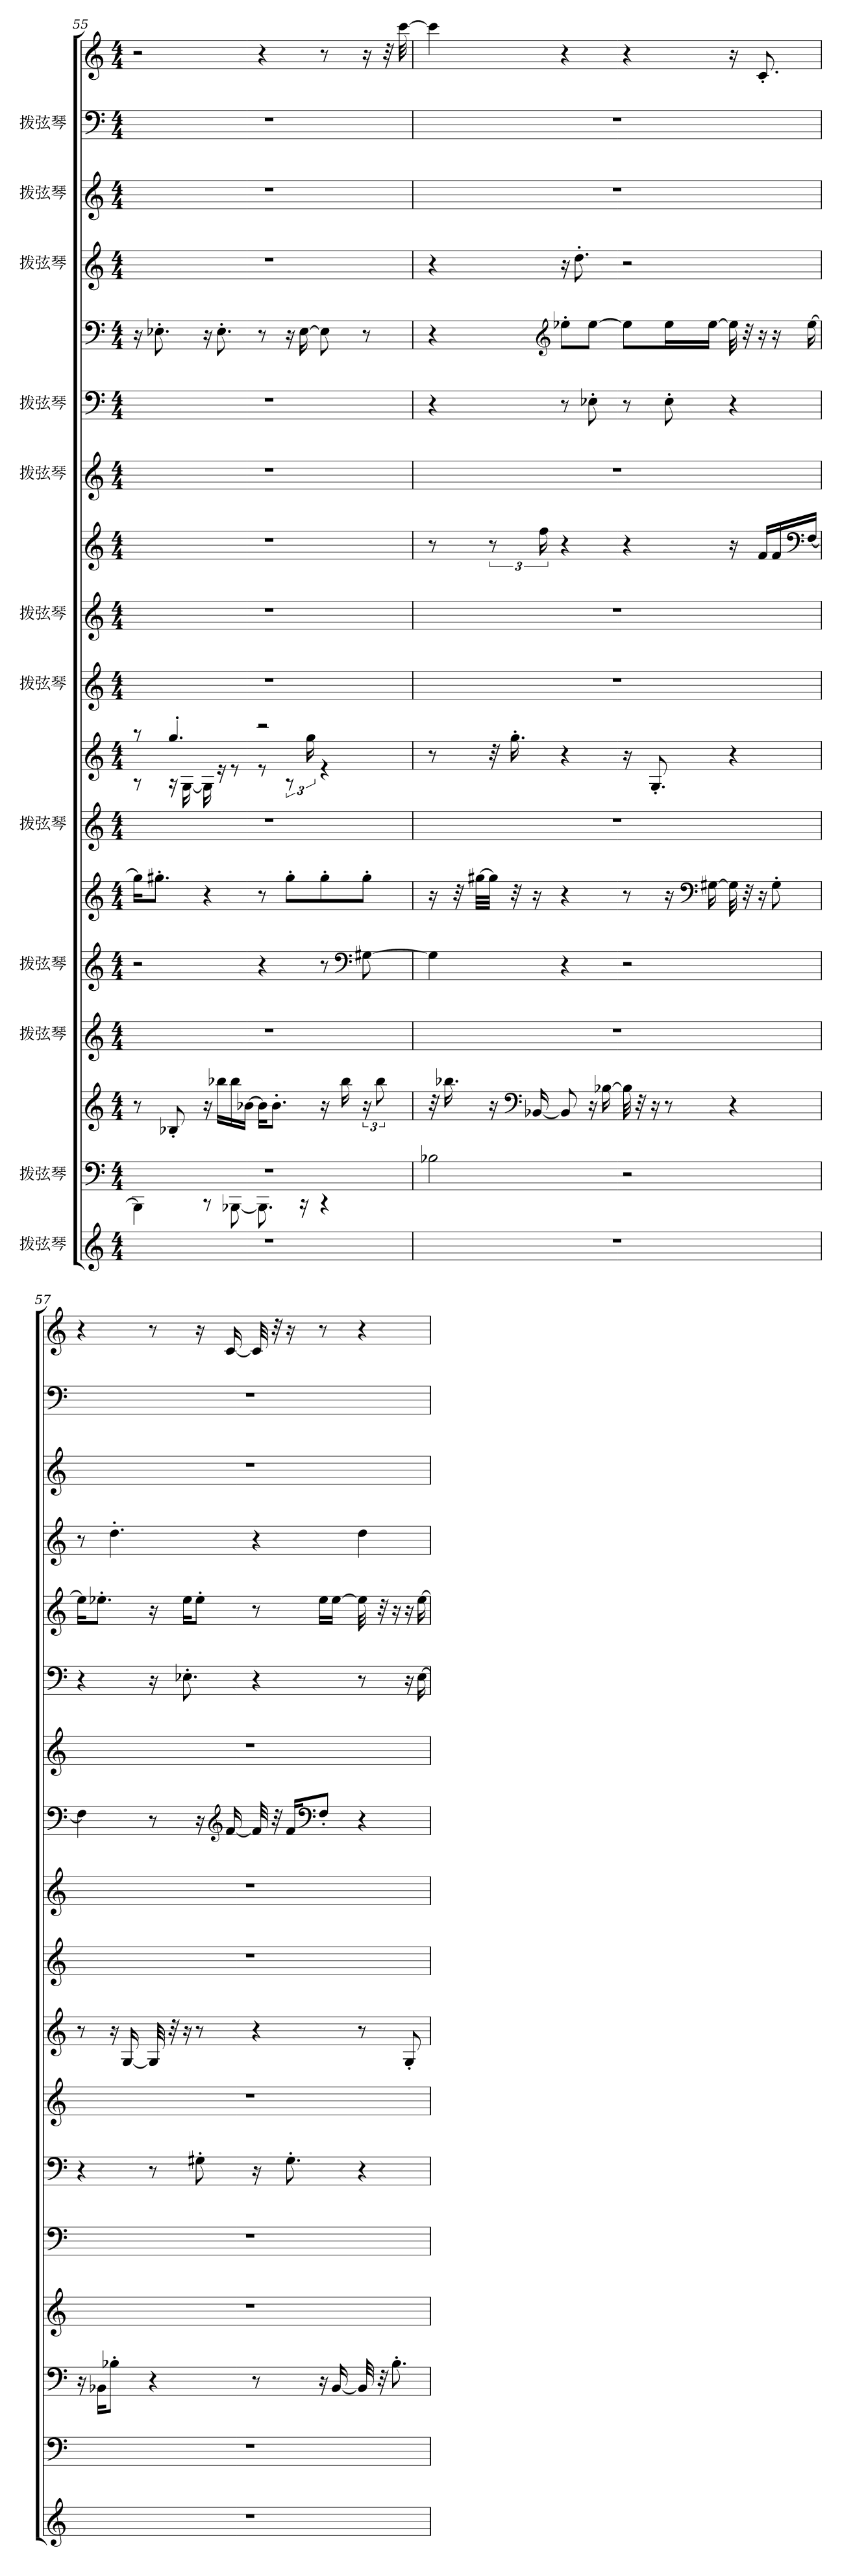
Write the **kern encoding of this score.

**kern	**kern	**kern	**kern	**kern	**kern	**kern	**kern	**kern	**kern	**kern	**kern	**kern	**kern	**kern	**kern	**kern	**kern
*part12	*part11	*part11	*part10	*part9	*part9	*part8	*part8	*part7	*part6	*part6	*part5	*part4	*part4	*part3	*part2	*part1	*part1
*staff18	*staff17	*staff16	*staff15	*staff14	*staff13	*staff12	*staff11	*staff10	*staff9	*staff8	*staff7	*staff6	*staff5	*staff4	*staff3	*staff2	*staff1
*I"拨弦琴	*I"拨弦琴	*	*I"拨弦琴	*I"拨弦琴	*	*I"拨弦琴	*	*I"拨弦琴	*I"拨弦琴	*	*I"拨弦琴	*I"拨弦琴	*	*I"拨弦琴	*I"拨弦琴	*I"拨弦琴	*
!!LO:PB:g=z
*clefG2	*clefF4	*clefG2	*clefG2	*clefG2	*clefG2	*clefG2	*clefG2	*clefG2	*clefG2	*clefG2	*clefG2	*clefF4	*clefF4	*clefG2	*clefG2	*clefF4	*clefG2
*k[]	*k[]	*k[]	*k[]	*k[]	*k[]	*k[]	*k[]	*k[]	*k[]	*k[]	*k[]	*k[]	*k[]	*k[]	*k[]	*k[]	*k[]
*M4/4	*M4/4	*M4/4	*M4/4	*M4/4	*M4/4	*M4/4	*M4/4	*M4/4	*M4/4	*M4/4	*M4/4	*M4/4	*M4/4	*M4/4	*M4/4	*M4/4	*M4/4
=55	=55	=55	=55	=55	=55	=55	=55	=55	=55	=55	=55	=55	=55	=55	=55	=55	=55
*	*^	*	*	*	*	*	*^	*	*	*	*	*	*	*	*	*	*
1r	1r	4BBB-\]	8r	1r	2r	16gg#\KL]	1r	8r	8r	1r	1r	1r	1r	1r	16r	1r	1r	1r	2r
.	.	.	.	.	.	8.gg#X'\J	.	.	.	.	.	.	.	.	8.E-X'\	.	.	.	.
.	.	.	8B-X'/	.	.	.	.	4.gg'/	16r	.	.	.	.	.	.	.	.	.	.
.	.	.	.	.	.	.	.	.	[16G\	.	.	.	.	.	.	.	.	.	.
.	.	8r	16r	.	.	4r	.	.	16G\]	.	.	.	.	.	16r	.	.	.	.
.	.	.	16bb-X\LL	.	.	.	.	.	16r	.	.	.	.	.	8.E-'\	.	.	.	.
.	.	[8BBB-X\	16bb-\	.	.	.	.	.	8r	.	.	.	.	.	.	.	.	.	.
.	.	.	[16b-X\JJ	.	.	.	.	.	.	.	.	.	.	.	.	.	.	.	.
.	.	8.BBB-\]	16b-\KL]	.	4r	8r	.	2r	8r	.	.	.	.	.	8r	.	.	.	4r
.	.	.	8.b-'\J	.	.	.	.	.	.	.	.	.	.	.	.	.	.	.	.
.	.	.	.	.	.	8gg#'\L	.	.	12r	.	.	.	.	.	16r	.	.	.	.
.	.	16r	.	.	.	.	.	.	.	.	.	.	.	.	[16E-\	.	.	.	.
.	.	.	.	.	.	.	.	.	24gg\	.	.	.	.	.	.	.	.	.	.
.	.	4r	16r	.	8r	8gg#'\	.	.	4r	.	.	.	.	.	8E-\]	.	.	.	8r
.	.	.	16bb-\	.	.	.	.	.	.	.	.	.	.	.	.	.	.	.	.
*	*	*	*	*	*clefF4	*	*	*	*	*	*	*	*	*	*	*	*	*	*
.	.	.	24r	.	[8G#X\	8gg#'\J	.	.	.	.	.	.	.	.	8r	.	.	.	16r
.	.	.	12bb-\	.	.	.	.	.	.	.	.	.	.	.	.	.	.	.	.
.	.	.	.	.	.	.	.	.	.	.	.	.	.	.	.	.	.	.	32r
.	.	.	.	.	.	.	.	.	.	.	.	.	.	.	.	.	.	.	[32ccc\
*	*v	*v	*	*	*	*	*	*v	*v	*	*	*	*	*	*	*	*	*	*
!!LO:PB:g=z
=56	=56	=56	=56	=56	=56	=56	=56	=56	=56	=56	=56	=56	=56	=56	=56	=56	=56
1r	2B-X\	32r	1r	4G#\]	16r	1r	8r	1r	1r	8r	1r	4r	4r	4r	1r	1r	4ccc\]
.	.	16.bb-X\	.	.	.	.	.	.	.	.	.	.	.	.	.	.	.
.	.	.	.	.	32r	.	.	.	.	.	.	.	.	.	.	.	.
.	.	.	.	.	[32gg#X\LLL	.	.	.	.	.	.	.	.	.	.	.	.
.	.	16r	.	.	32gg#\JJJ]	.	32r	.	.	12r	.	.	.	.	.	.	.
.	.	.	.	.	32r	.	16.gg'\	.	.	.	.	.	.	.	.	.	.
*	*	*clefF4	*	*	*	*	*	*	*	*	*	*	*	*	*	*	*
.	.	[16BB-X/	.	.	16r	.	.	.	.	.	.	.	.	.	.	.	.
.	.	.	.	.	.	.	.	.	.	24ff\	.	.	.	.	.	.	.
*	*	*	*	*	*	*	*	*	*	*	*	*	*clefG2	*	*	*	*
.	.	8BB-/]	.	4r	4r	.	4r	.	.	4r	.	8r	8ee-X'\L	16r	.	.	4r
.	.	.	.	.	.	.	.	.	.	.	.	.	.	8.dd'\	.	.	.
.	.	16r	.	.	.	.	.	.	.	.	.	8E-X'\	[8ee-\J	.	.	.	.
.	.	[16B-X\	.	.	.	.	.	.	.	.	.	.	.	.	.	.	.
.	2r	32B-\]	.	2r	8r	.	16r	.	.	4r	.	8r	8ee-\L]	2r	.	.	4r
.	.	32r	.	.	.	.	.	.	.	.	.	.	.	.	.	.	.
.	.	16r	.	.	.	.	8.G'/	.	.	.	.	.	.	.	.	.	.
.	.	8r	.	.	16r	.	.	.	.	.	.	8E-'\	16ee-\L	.	.	.	.
*	*	*	*	*	*clefF4	*	*	*	*	*	*	*	*	*	*	*	*
.	.	.	.	.	[16G#X\	.	.	.	.	.	.	.	[16ee-\JJ	.	.	.	.
.	.	4r	.	.	32G#\]	.	4r	.	.	16r	.	4r	32ee-\]	.	.	.	16r
.	.	.	.	.	32r	.	.	.	.	.	.	.	32r	.	.	.	.
.	.	.	.	.	16r	.	.	.	.	16f/LL	.	.	16r	.	.	.	8.c'/
.	.	.	.	.	8G#'\	.	.	.	.	16f/	.	.	16r	.	.	.	.
*	*	*	*	*	*	*	*	*	*	*clefF4	*	*	*	*	*	*	*
.	.	.	.	.	.	.	.	.	.	[16F/JJ	.	.	[16ee-\	.	.	.	.
!!LO:PB:g=z
=57	=57	=57	=57	=57	=57	=57	=57	=57	=57	=57	=57	=57	=57	=57	=57	=57	=57
1r	1r	16r	1r	1r	4r	1r	8r	1r	1r	4F\]	1r	4r	16ee-\KL]	8r	1r	1r	4r
.	.	16BB-X\KL	.	.	.	.	.	.	.	.	.	.	8.ee-X'\J	.	.	.	.
.	.	8B-X'\J	.	.	.	.	16r	.	.	.	.	.	.	4.dd'\	.	.	.
.	.	.	.	.	.	.	[16G/	.	.	.	.	.	.	.	.	.	.
.	.	4r	.	.	8r	.	32G/]	.	.	8r	.	16r	16r	.	.	.	8r
.	.	.	.	.	.	.	32r	.	.	.	.	.	.	.	.	.	.
.	.	.	.	.	.	.	16r	.	.	.	.	8.E-X'\	16ee-\KL	.	.	.	.
.	.	.	.	.	8G#X'\	.	8r	.	.	16r	.	.	8ee-'\J	.	.	.	16r
*	*	*	*	*	*	*	*	*	*	*clefG2	*	*	*	*	*	*	*
.	.	.	.	.	.	.	.	.	.	[16f/	.	.	.	.	.	.	[16c/
.	.	8r	.	.	16r	.	4r	.	.	32f/]	.	4r	8r	4r	.	.	32c/]
.	.	.	.	.	.	.	.	.	.	32r	.	.	.	.	.	.	32r
.	.	.	.	.	8.G#'\	.	.	.	.	16f/KL	.	.	.	.	.	.	16r
*	*	*	*	*	*	*	*	*	*	*clefF4	*	*	*	*	*	*	*
.	.	16r	.	.	.	.	.	.	.	8F'/J	.	.	16ee-\LL	.	.	.	8r
.	.	[16BB-/	.	.	.	.	.	.	.	.	.	.	[16ee-\JJ	.	.	.	.
.	.	32BB-/]	.	.	4r	.	8r	.	.	4r	.	8r	32ee-\]	4dd\	.	.	4r
.	.	32r	.	.	.	.	.	.	.	.	.	.	32r	.	.	.	.
.	.	8.B-'\	.	.	.	.	.	.	.	.	.	.	16r	.	.	.	.
.	.	.	.	.	.	.	8G'/	.	.	.	.	16r	16r	.	.	.	.
.	.	.	.	.	.	.	.	.	.	.	.	[16E-\	[16ee-\	.	.	.	.
=	=	=	=	=	=	=	=	=	=	=	=	=	=	=	=	=	=
*-	*-	*-	*-	*-	*-	*-	*-	*-	*-	*-	*-	*-	*-	*-	*-	*-	*-
